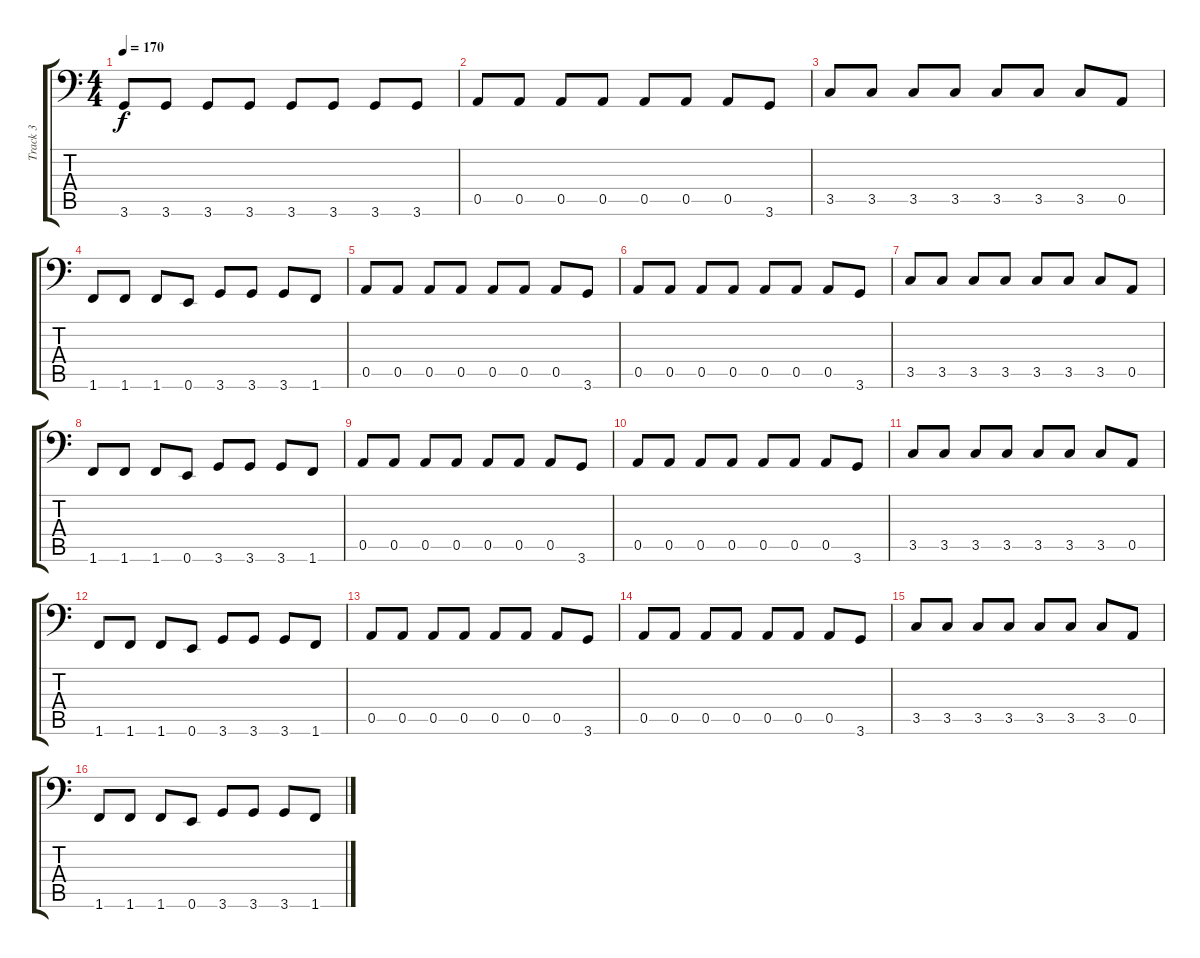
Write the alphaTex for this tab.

\track ("Track 3" "Track 3") {instrument electricbasspick}
\staff {score tabs}
\tuning (E3 B2 G2 D2 A1 E1) {hide}
\ts (4 4)
\tempo 170
\clef f4
\ks c
3.6.8{dy f} 3.6.8 3.6.8 3.6.8 3.6.8 3.6.8 3.6.8 3.6.8 |
0.5.8 0.5.8 0.5.8 0.5.8 0.5.8 0.5.8 0.5.8 3.6.8 |
3.5.8 3.5.8 3.5.8 3.5.8 3.5.8 3.5.8 3.5.8 0.5.8 |
1.6.8 1.6.8 1.6.8 0.6.8 3.6.8 3.6.8 3.6.8 1.6.8 |
0.5.8 0.5.8 0.5.8 0.5.8 0.5.8 0.5.8 0.5.8 3.6.8 |
0.5.8 0.5.8 0.5.8 0.5.8 0.5.8 0.5.8 0.5.8 3.6.8 |
3.5.8 3.5.8 3.5.8 3.5.8 3.5.8 3.5.8 3.5.8 0.5.8 |
1.6.8 1.6.8 1.6.8 0.6.8 3.6.8 3.6.8 3.6.8 1.6.8 |
0.5.8 0.5.8 0.5.8 0.5.8 0.5.8 0.5.8 0.5.8 3.6.8 |
0.5.8 0.5.8 0.5.8 0.5.8 0.5.8 0.5.8 0.5.8 3.6.8 |
3.5.8 3.5.8 3.5.8 3.5.8 3.5.8 3.5.8 3.5.8 0.5.8 |
1.6.8 1.6.8 1.6.8 0.6.8 3.6.8 3.6.8 3.6.8 1.6.8 |
0.5.8 0.5.8 0.5.8 0.5.8 0.5.8 0.5.8 0.5.8 3.6.8 |
0.5.8 0.5.8 0.5.8 0.5.8 0.5.8 0.5.8 0.5.8 3.6.8 |
3.5.8 3.5.8 3.5.8 3.5.8 3.5.8 3.5.8 3.5.8 0.5.8 |
1.6.8 1.6.8 1.6.8 0.6.8 3.6.8 3.6.8 3.6.8 1.6.8
